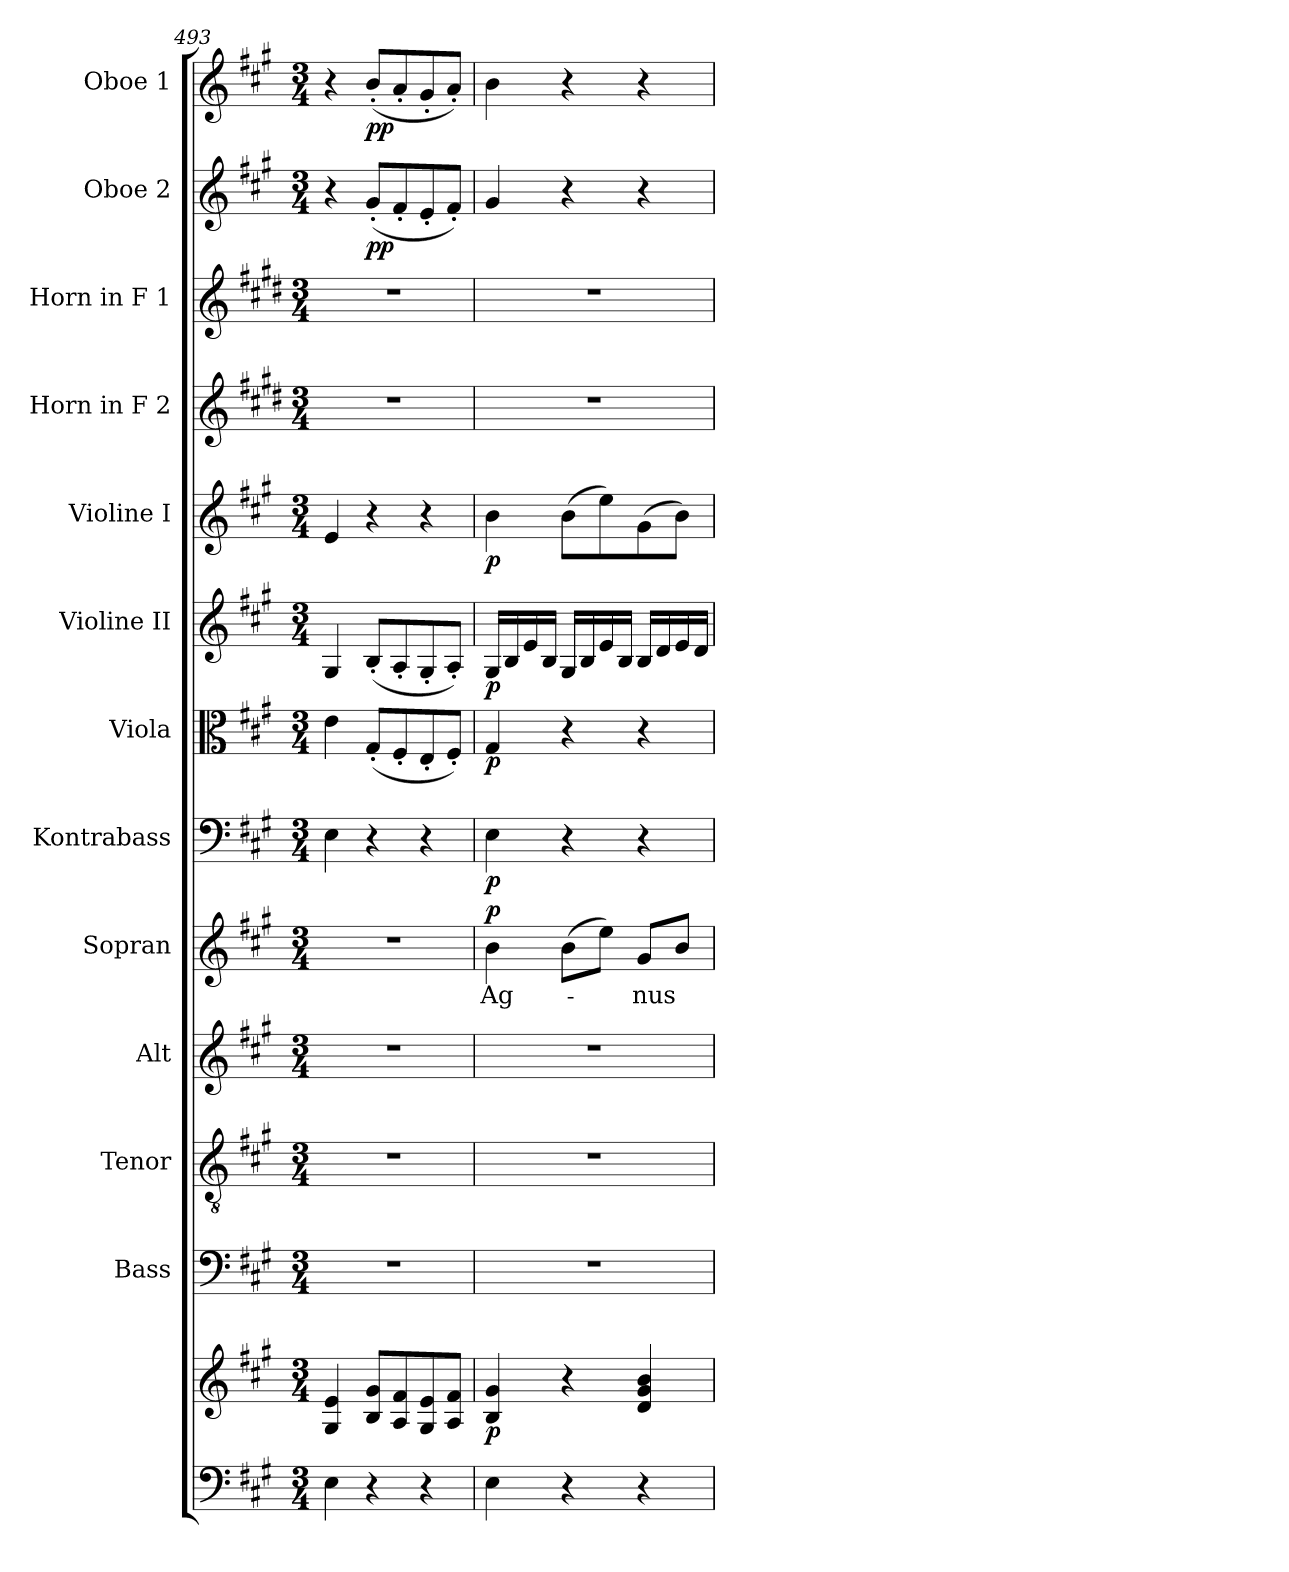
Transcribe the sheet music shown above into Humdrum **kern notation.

**kern	**kern	**dynam	**kern	**kern	**kern	**kern	**text	**dynam	**kern	**dynam	**kern	**dynam	**kern	**dynam	**kern	**dynam	**kern	**kern	**kern	**dynam	**kern	**dynam
*part13	*part13	*part13	*part12	*part11	*part10	*part9	*part9	*part9	*part8	*part8	*part7	*part7	*part6	*part6	*part5	*part5	*part4	*part3	*part2	*part2	*part1	*part1
*staff14	*staff13	*staff13/14	*staff12	*staff11	*staff10	*staff9	*staff9	*staff9	*staff8	*staff8	*staff7	*staff7	*staff6	*staff6	*staff5	*staff5	*staff4	*staff3	*staff2	*staff2	*staff1	*staff1
*	*	*	*I"Bass	*I"Tenor	*I"Alt	*I"Sopran	*	*	*I"Kontrabass	*	*I"Viola	*	*I"Violine II	*	*I"Violine I	*	*I"Horn in F 2	*I"Horn in F 1	*I"Oboe 2	*	*I"Oboe 1	*
*	*	*	*I'B.	*I'T.	*I'A.	*I'S.	*	*	*I'Kb.	*	*I'Vla.	*	*I'Vl. II	*	*I'Vl. I	*	*	*	*I'Ob.. 2	*	*I'Ob. 1	*
*clefF4	*clefG2	*	*clefF4	*clefGv2	*clefG2	*clefG2	*	*	*clefF4	*	*clefC3	*	*clefG2	*	*clefG2	*	*clefG2	*clefG2	*clefG2	*	*clefG2	*
*	*	*	*	*	*	*	*	*	*ITrd7c12	*	*	*	*	*	*	*	*ITrd4c7	*ITrd4c7	*	*	*	*
*k[f#c#g#]	*k[f#c#g#]	*	*k[f#c#g#]	*k[f#c#g#]	*k[f#c#g#]	*k[f#c#g#]	*	*	*k[f#c#g#]	*	*k[f#c#g#]	*	*k[f#c#g#]	*	*k[f#c#g#]	*	*k[f#c#g#]	*k[f#c#g#]	*k[f#c#g#]	*	*k[f#c#g#]	*
*A:	*A:	*	*A:	*A:	*A:	*A:	*	*	*A:	*	*A:	*	*A:	*	*A:	*	*A:	*A:	*A:	*	*A:	*
*M3/4	*M3/4	*	*M3/4	*M3/4	*M3/4	*M3/4	*	*	*M3/4	*	*M3/4	*	*M3/4	*	*M3/4	*	*M3/4	*M3/4	*M3/4	*	*M3/4	*
=493	=493	=493	=493	=493	=493	=493	=493	=493	=493	=493	=493	=493	=493	=493	=493	=493	=493	=493	=493	=493	=493	=493
4E\	4G#/ 4e/	.	2.r	2.r	2.r	2.r	.	.	4EE\	.	4e\	.	4G#/	.	4e/	.	2.r	2.r	4r	.	4r	.
!	!	!	!	!	!	!	!	!	!	!	!	!	!	!	!	!	!	!	!	!LO:DY:b	!	!LO:DY:b
4r	8B/ 8g#/L	.	.	.	.	.	.	.	4r	.	(<8G#'</L	.	(<8B'</L	.	4r	.	.	.	(<8g#'</L	pp	(<8b'</L	pp
.	8A/ 8f#/	.	.	.	.	.	.	.	.	.	8F#'</	.	8A'</	.	.	.	.	.	8f#'</	.	8a'</	.
4r	8G#/ 8e/	.	.	.	.	.	.	.	4r	.	8E'</	.	8G#'</	.	4r	.	.	.	8e'</	.	8g#'</	.
.	8A/ 8f#/J	.	.	.	.	.	.	.	.	.	8F#'</J)	.	8A'</J)	.	.	.	.	.	8f#'</J)	.	8a'</J)	.
=494	=494	=494	=494	=494	=494	=494	=494	=494	=494	=494	=494	=494	=494	=494	=494	=494	=494	=494	=494	=494	=494	=494
!	!	!LO:DY:b	!	!	!	!	!LO:LY:b	!LO:DY:a	!	!LO:DY:b	!	!LO:DY:b	!	!LO:DY:b	!	!LO:DY:b	!	!	!	!	!	!
4E\	4B/ 4g#/	p	2.r	2.r	2.r	4b\	Ag-	p	4EE\	p	4G#/	p	16G#/LL	p	4b\	p	2.r	2.r	4g#/	.	4b\	.
.	.	.	.	.	.	.	.	.	.	.	.	.	16B/	.	.	.	.	.	.	.	.	.
.	.	.	.	.	.	.	.	.	.	.	.	.	16e/	.	.	.	.	.	.	.	.	.
.	.	.	.	.	.	.	.	.	.	.	.	.	16B/JJ	.	.	.	.	.	.	.	.	.
4r	4r	.	.	.	.	(>8b\L	.	.	4r	.	4r	.	16G#/LL	.	(>8b\L	.	.	.	4r	.	4r	.
.	.	.	.	.	.	.	.	.	.	.	.	.	16B/	.	.	.	.	.	.	.	.	.
.	.	.	.	.	.	8ee\J)	.	.	.	.	.	.	16e/	.	8ee\)	.	.	.	.	.	.	.
.	.	.	.	.	.	.	.	.	.	.	.	.	16B/JJ	.	.	.	.	.	.	.	.	.
!	!	!	!	!	!	!	!LO:LY:b	!	!	!	!	!	!	!	!	!	!	!	!	!	!	!
4r	4d/ 4g#/ 4b/	.	.	.	.	8g#/L	-nus	.	4r	.	4r	.	16B/LL	.	(>8g#\	.	.	.	4r	.	4r	.
.	.	.	.	.	.	.	.	.	.	.	.	.	16d/	.	.	.	.	.	.	.	.	.
.	.	.	.	.	.	8b/J	.	.	.	.	.	.	16e/	.	8b\J)	.	.	.	.	.	.	.
.	.	.	.	.	.	.	.	.	.	.	.	.	16d/JJ	.	.	.	.	.	.	.	.	.
=	=	=	=	=	=	=	=	=	=	=	=	=	=	=	=	=	=	=	=	=	=	=
*-	*-	*-	*-	*-	*-	*-	*-	*-	*-	*-	*-	*-	*-	*-	*-	*-	*-	*-	*-	*-	*-	*-
